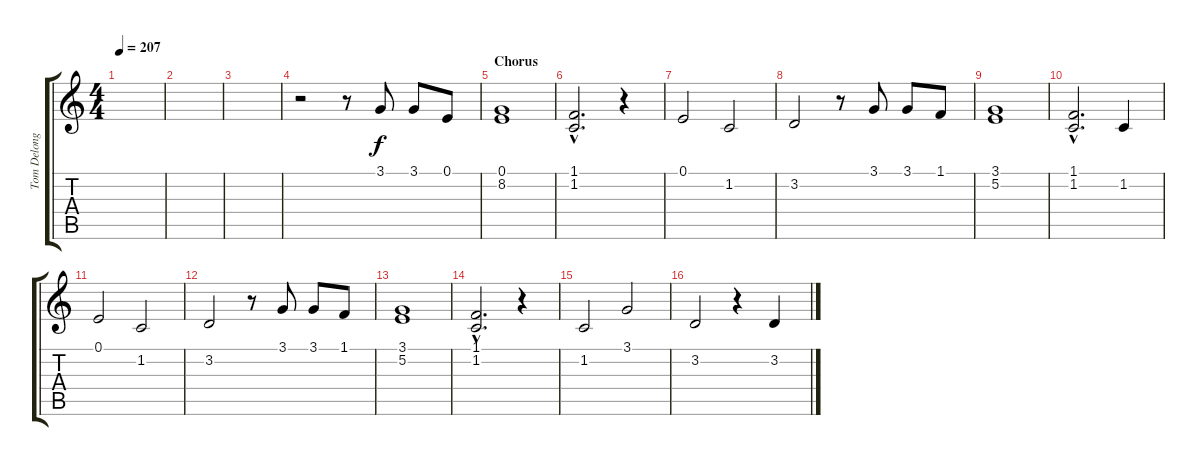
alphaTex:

\track ("Tom Delong (Vocals)" "Tom Delong") {instrument lead2sawtooth}
\staff {score tabs}
\tuning (E4 B3 G3 D3 A2 E2) {hide}
\ts (4 4)
\tempo 207
\clef g2
\ks c
|
|
|
r.2 r.8 3.1.8 3.1.8 0.1.8 |
\section ("" "Chorus")
(0.1 8.2).1 |
(1.1{hac} 1.2{hac}).2{d} r.4 |
0.1.2 1.2.2 |
3.2.2 r.8 3.1.8 3.1.8 1.1.8 |
(3.1 5.2).1 |
(1.1{hac} 1.2{hac}).2{d} 1.2.4 |
0.1.2 1.2.2 |
3.2.2 r.8 3.1.8 3.1.8 1.1.8 |
(3.1 5.2).1 |
(1.1{hac} 1.2{hac}).2{d} r.4 |
1.2.2 3.1.2 |
3.2.2 r.4 3.2.4
